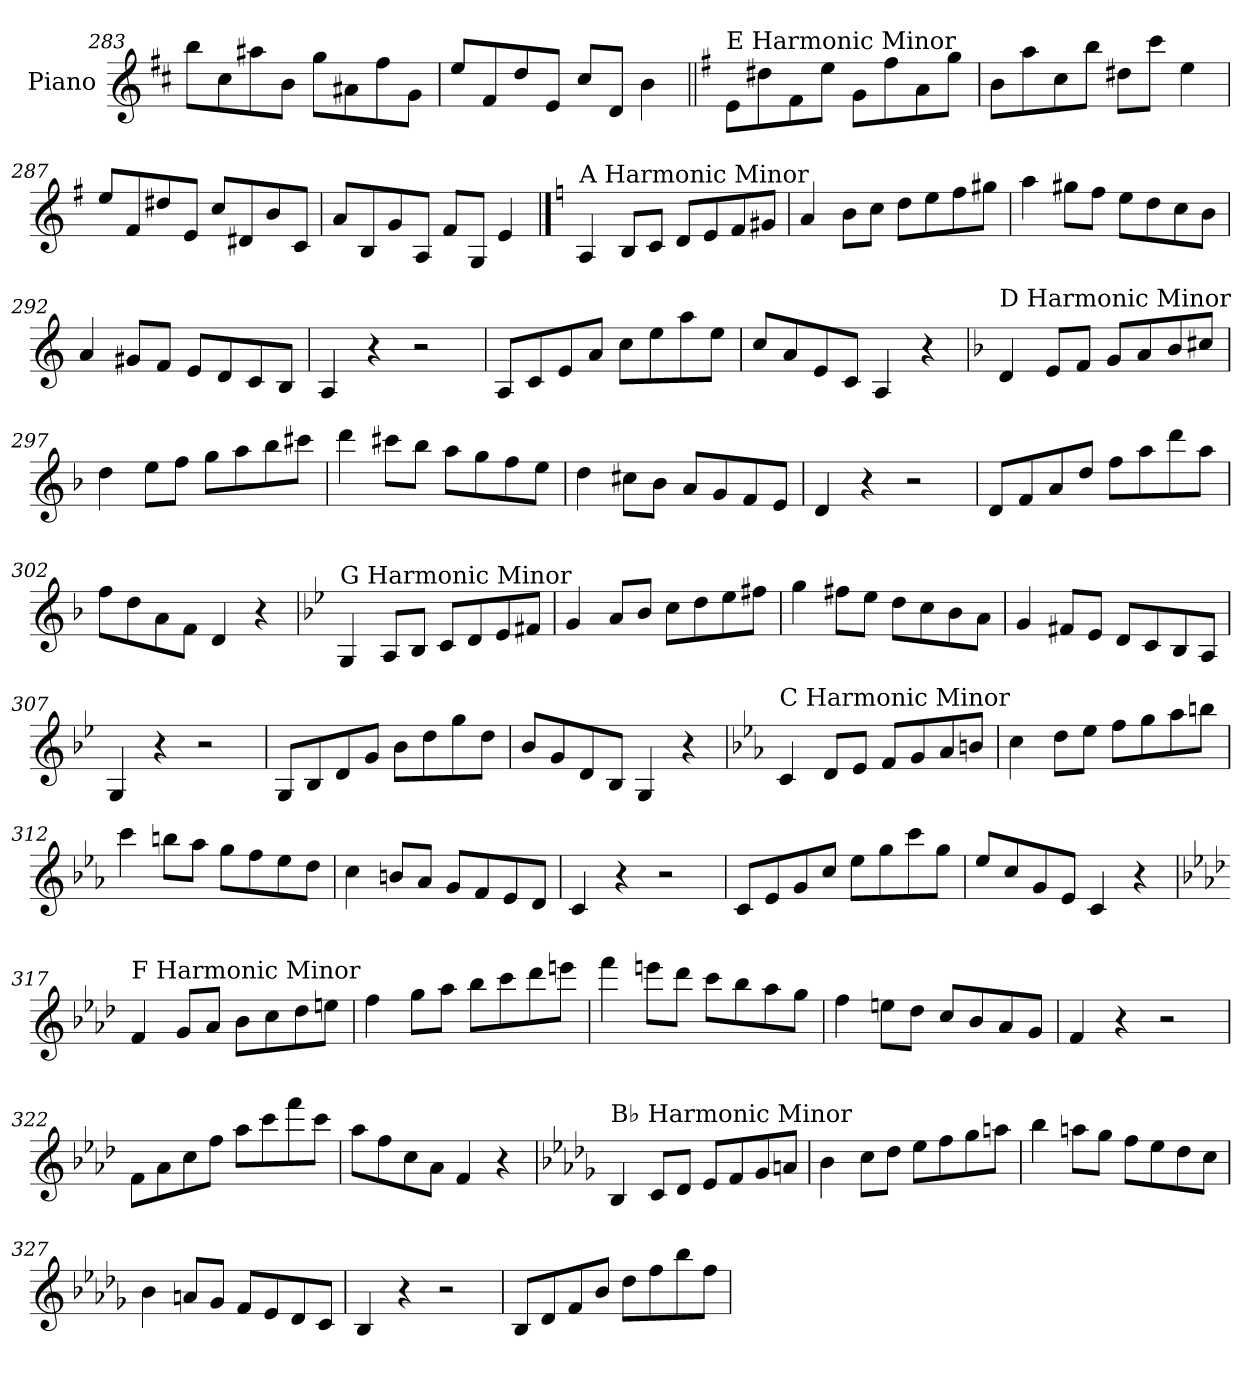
**kern
*part1
*staff1
*I"Piano
*I'Pno.
*clefG2
*k[f#c#]
=283
8bb\L
8cc#\
8aa#X\
8b\J
8gg\L
8a#X\
8ff#\
8g\J
=284
8ee/L
8f#/
8dd/
8e/J
8cc#/L
8d/J
4b\
!!LO:LB:g=z
=285||
*k[f#]
!LO:TX:a:t=E Harmonic Minor
8e\L
8dd#X\
8f#\
8ee\J
8g\L
8ff#\
8a\
8gg\J
=286
8b\L
8aa\
8cc\
8bb\J
8dd#X\L
8ccc\J
4ee\
=287
8ee/L
8f#/
8dd#X/
8e/J
8cc/L
8d#X/
8b/
8c/J
=288
8a/L
8B/
8g/
8A/J
8f#/L
8G/J
4e/
!!LO:PB:g=z
==289
*k[]
!LO:TX:a:t=A Harmonic Minor
4A/
8B/L
8c/J
8d/L
8e/
8f/
8g#X/J
=290
4a/
8b\L
8cc\J
8dd\L
8ee\
8ff\
8gg#X\J
=291
4aa\
8gg#X\L
8ff\J
8ee\L
8dd\
8cc\
8b\J
=292
4a/
8g#X/L
8f/J
8e/L
8d/
8c/
8B/J
=293
4A/
4r
2r
=294
8A/L
8c/
8e/
8a/J
8cc\L
8ee\
8aa\
8ee\J
=295
8cc/L
8a/
8e/
8c/J
4A/
4r
!!LO:LB:g=z
=296
*k[b-]
!LO:TX:a:t=D Harmonic Minor
4d/
8e/L
8f/J
8g/L
8a/
8b-/
8cc#X/J
=297
4dd\
8ee\L
8ff\J
8gg\L
8aa\
8bb-\
8ccc#X\J
=298
4ddd\
8ccc#X\L
8bb-\J
8aa\L
8gg\
8ff\
8ee\J
=299
4dd\
8cc#X\L
8b-\J
8a/L
8g/
8f/
8e/J
=300
4d/
4r
2r
=301
8d/L
8f/
8a/
8dd/J
8ff\L
8aa\
8ddd\
8aa\J
=302
8ff\L
8dd\
8a\
8f\J
4d/
4r
!!LO:LB:g=z
=303
*k[b-e-]
!LO:TX:a:t=G Harmonic Minor
4G/
8A/L
8B-/J
8c/L
8d/
8e-/
8f#X/J
=304
4g/
8a/L
8b-/J
8cc\L
8dd\
8ee-\
8ff#X\J
=305
4gg\
8ff#X\L
8ee-\J
8dd\L
8cc\
8b-\
8a\J
=306
4g/
8f#X/L
8e-/J
8d/L
8c/
8B-/
8A/J
=307
4G/
4r
2r
=308
8G/L
8B-/
8d/
8g/J
8b-\L
8dd\
8gg\
8dd\J
=309
8b-/L
8g/
8d/
8B-/J
4G/
4r
!!LO:LB:g=z
=310
*k[b-e-a-]
!LO:TX:a:t=C Harmonic Minor
4c/
8d/L
8e-/J
8f/L
8g/
8a-/
8bn/J
=311
4cc\
8dd\L
8ee-\J
8ff\L
8gg\
8aa-\
8bbn\J
=312
4ccc\
8bbn\L
8aa-\J
8gg\L
8ff\
8ee-\
8dd\J
=313
4cc\
8bn/L
8a-/J
8g/L
8f/
8e-/
8d/J
=314
4c/
4r
2r
=315
8c/L
8e-/
8g/
8cc/J
8ee-\L
8gg\
8ccc\
8gg\J
=316
8ee-/L
8cc/
8g/
8e-/J
4c/
4r
!!LO:LB:g=z
=317
*k[b-e-a-d-]
!LO:TX:a:t=F Harmonic Minor
4f/
8g/L
8a-/J
8b-\L
8cc\
8dd-\
8een\J
=318
4ff\
8gg\L
8aa-\J
8bb-\L
8ccc\
8ddd-\
8eeen\J
=319
4fff\
8eeen\L
8ddd-\J
8ccc\L
8bb-\
8aa-\
8gg\J
=320
4ff\
8een\L
8dd-\J
8cc/L
8b-/
8a-/
8g/J
=321
4f/
4r
2r
=322
8f\L
8a-\
8cc\
8ff\J
8aa-\L
8ccc\
8fff\
8ccc\J
=323
8aa-\L
8ff\
8cc\
8a-\J
4f/
4r
!!LO:LB:g=z
=324
*k[b-e-a-d-g-]
!LO:TX:a:t=B♭ Harmonic Minor
4B-/
8c/L
8d-/J
8e-/L
8f/
8g-/
8an/J
=325
4b-\
8cc\L
8dd-\J
8ee-\L
8ff\
8gg-\
8aan\J
=326
4bb-\
8aan\L
8gg-\J
8ff\L
8ee-\
8dd-\
8cc\J
=327
4b-\
8an/L
8g-/J
8f/L
8e-/
8d-/
8c/J
=328
4B-/
4r
2r
=329
8B-/L
8d-/
8f/
8b-/J
8dd-\L
8ff\
8bb-\
8ff\J
=
*-
